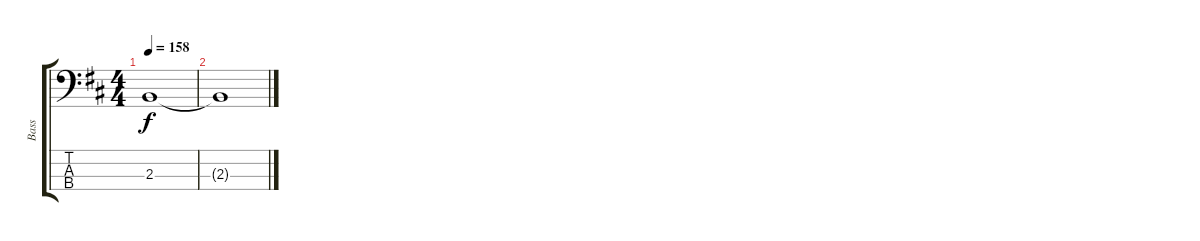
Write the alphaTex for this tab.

\track ("Bass" "Bass") {instrument electricbassfinger}
\staff {score tabs}
\tuning (G2 D2 A1 E1) {hide}
\ts (4 4)
\tempo 158
\clef f4
\ks d
2.3{t}.1{dy f} |
2.3{t}.1
